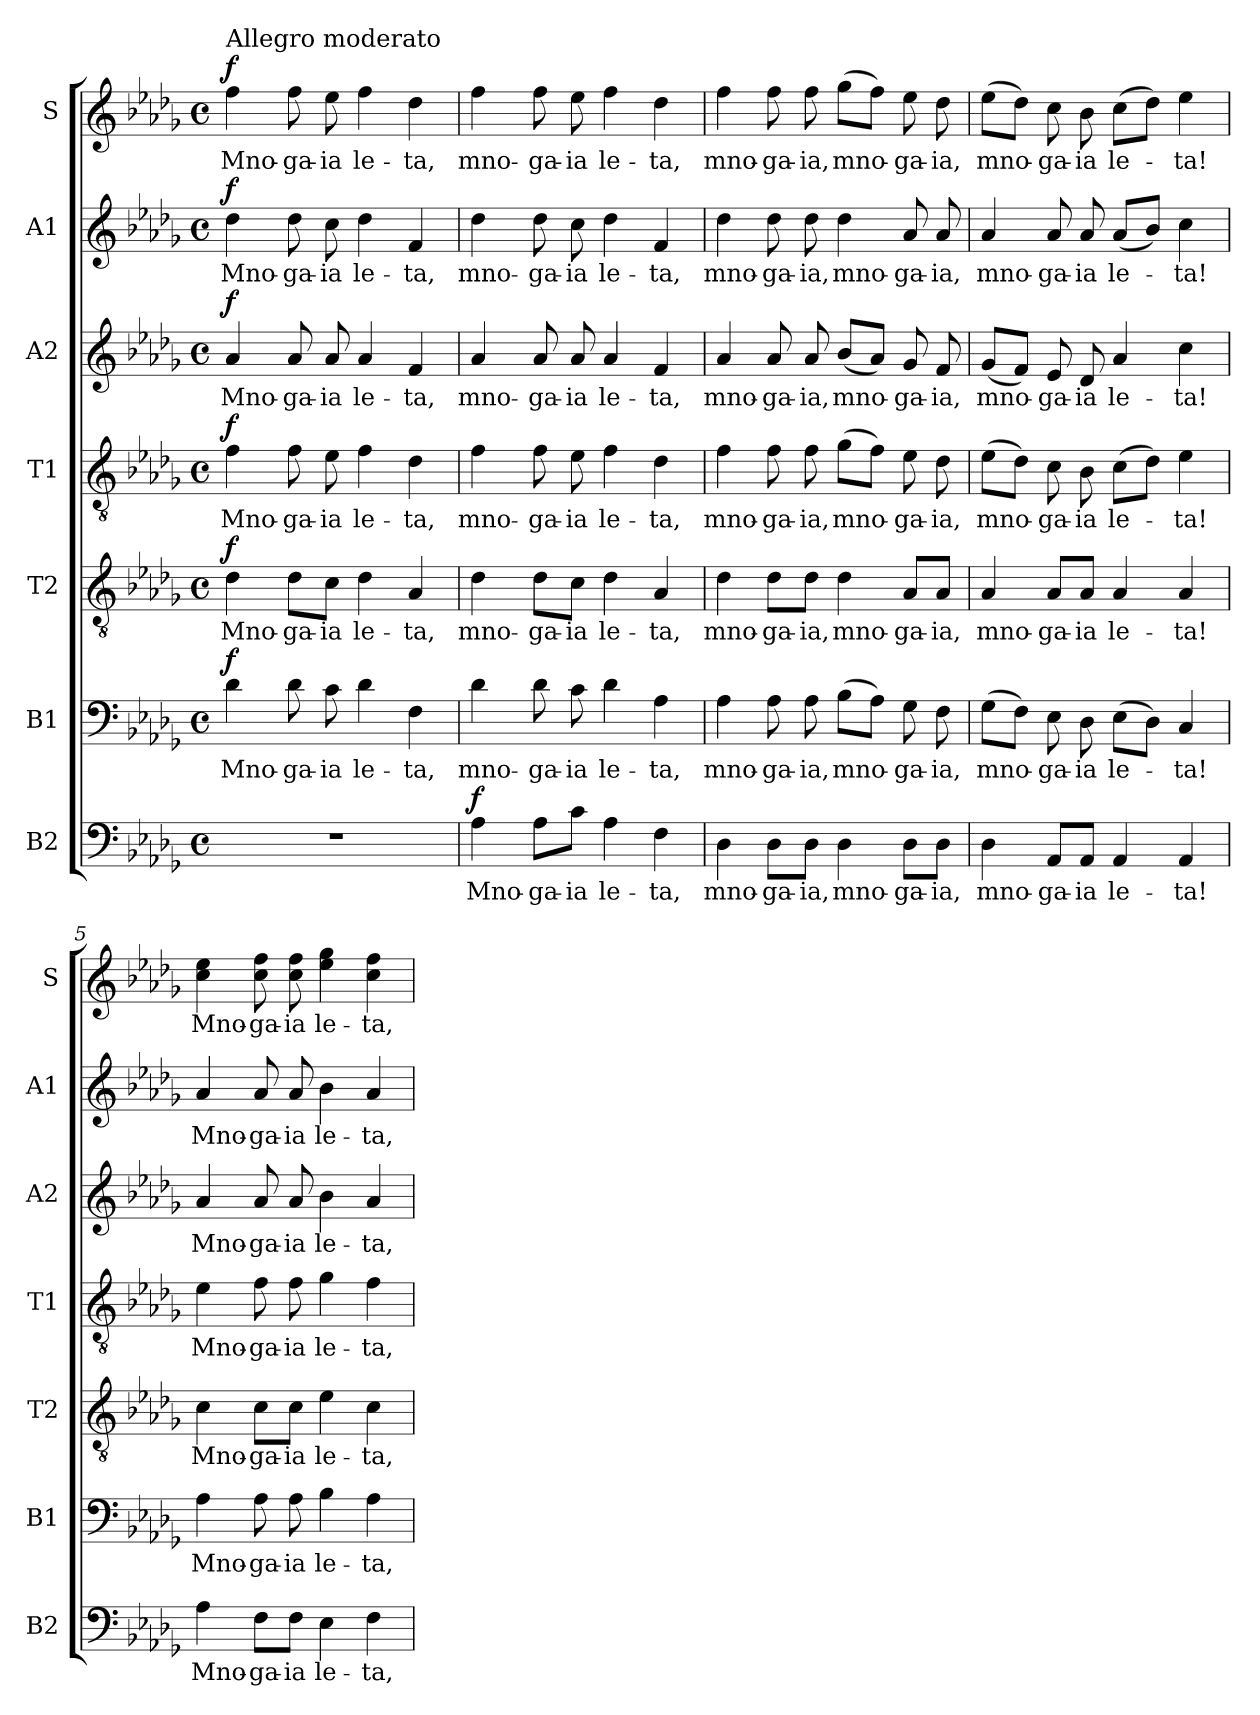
**kern	**text	**dynam	**kern	**text	**dynam	**kern	**text	**dynam	**kern	**text	**dynam	**kern	**text	**dynam	**kern	**text	**dynam	**kern	**text	**dynam
*part7	*part7	*part7	*part6	*part6	*part6	*part5	*part5	*part5	*part4	*part4	*part4	*part3	*part3	*part3	*part2	*part2	*part2	*part1	*part1	*part1
*staff7	*staff7	*staff7	*staff6	*staff6	*staff6	*staff5	*staff5	*staff5	*staff4	*staff4	*staff4	*staff3	*staff3	*staff3	*staff2	*staff2	*staff2	*staff1	*staff1	*staff1
*I"B2	*	*	*I"B1	*	*	*I"T2	*	*	*I"T1	*	*	*I"A2	*	*	*I"A1	*	*	*I"S	*	*
*I'B2	*	*	*I'B1	*	*	*I'T2	*	*	*I'T1	*	*	*I'A2	*	*	*I'A1	*	*	*I'S	*	*
*clefF4	*	*	*clefF4	*	*	*clefGv2	*	*	*clefGv2	*	*	*clefG2	*	*	*clefG2	*	*	*clefG2	*	*
*k[b-e-a-d-g-]	*	*	*k[b-e-a-d-g-]	*	*	*k[b-e-a-d-g-]	*	*	*k[b-e-a-d-g-]	*	*	*k[b-e-a-d-g-]	*	*	*k[b-e-a-d-g-]	*	*	*k[b-e-a-d-g-]	*	*
*D-:	*	*	*D-:	*	*	*D-:	*	*	*D-:	*	*	*D-:	*	*	*D-:	*	*	*D-:	*	*
*M4/4	*	*	*M4/4	*	*	*M4/4	*	*	*M4/4	*	*	*M4/4	*	*	*M4/4	*	*	*M4/4	*	*
*met(c)	*	*	*met(c)	*	*	*met(c)	*	*	*met(c)	*	*	*met(c)	*	*	*met(c)	*	*	*met(c)	*	*
=1	=1	=1	=1	=1	=1	=1	=1	=1	=1	=1	=1	=1	=1	=1	=1	=1	=1	=1	=1	=1
!	!	!	!	!	!	!	!	!	!	!	!	!	!	!	!	!	!	!LO:TX:a:t=Allegro moderato	!	!
!	!	!	!	!	!LO:DY:a	!	!	!LO:DY:a	!	!	!LO:DY:a	!	!	!LO:DY:a	!	!	!LO:DY:a	!	!	!LO:DY:a
1r	.	.	4d-\	Mno-	f	4d-\	Mno-	f	4f\	Mno-	f	4a-/	Mno-	f	4dd-\	Mno-	f	4ff\	Mno-	f
.	.	.	8d-\	-ga-	.	8d-\L	-ga-	.	8f\	-ga-	.	8a-/	-ga-	.	8dd-\	-ga-	.	8ff\	-ga-	.
.	.	.	8c\	-ia	.	8c\J	-ia	.	8e-\	-ia	.	8a-/	-ia	.	8cc\	-ia	.	8ee-\	-ia	.
.	.	.	4d-\	le-	.	4d-\	le-	.	4f\	le-	.	4a-/	le-	.	4dd-\	le-	.	4ff\	le-	.
.	.	.	4F\	-ta,	.	4A-/	-ta,	.	4d-\	-ta,	.	4f/	-ta,	.	4f/	-ta,	.	4dd-\	-ta,	.
=2	=2	=2	=2	=2	=2	=2	=2	=2	=2	=2	=2	=2	=2	=2	=2	=2	=2	=2	=2	=2
!	!	!LO:DY:a	!	!	!	!	!	!	!	!	!	!	!	!	!	!	!	!	!	!
4A-\	Mno-	f	4d-\	mno-	.	4d-\	mno-	.	4f\	mno-	.	4a-/	mno-	.	4dd-\	mno-	.	4ff\	mno-	.
8A-\L	-ga-	.	8d-\	-ga-	.	8d-\L	-ga-	.	8f\	-ga-	.	8a-/	-ga-	.	8dd-\	-ga-	.	8ff\	-ga-	.
8c\J	-ia	.	8c\	-ia	.	8c\J	-ia	.	8e-\	-ia	.	8a-/	-ia	.	8cc\	-ia	.	8ee-\	-ia	.
4A-\	le-	.	4d-\	le-	.	4d-\	le-	.	4f\	le-	.	4a-/	le-	.	4dd-\	le-	.	4ff\	le-	.
4F\	-ta,	.	4A-\	-ta,	.	4A-/	-ta,	.	4d-\	-ta,	.	4f/	-ta,	.	4f/	-ta,	.	4dd-\	-ta,	.
=3	=3	=3	=3	=3	=3	=3	=3	=3	=3	=3	=3	=3	=3	=3	=3	=3	=3	=3	=3	=3
4D-\	mno-	.	4A-\	mno-	.	4d-\	mno-	.	4f\	mno-	.	4a-/	mno-	.	4dd-\	mno-	.	4ff\	mno-	.
8D-\L	-ga-	.	8A-\	-ga-	.	8d-\L	-ga-	.	8f\	-ga-	.	8a-/	-ga-	.	8dd-\	-ga-	.	8ff\	-ga-	.
8D-\J	-ia,	.	8A-\	-ia,	.	8d-\J	-ia,	.	8f\	-ia,	.	8a-/	-ia,	.	8dd-\	-ia,	.	8ff\	-ia,	.
4D-\	mno-	.	(8B-\L	mno-	.	4d-\	mno-	.	(8g-\L	mno-	.	(8b-/L	mno-	.	4dd-\	mno-	.	(8gg-\L	mno-	.
.	.	.	8A-\J)	.	.	.	.	.	8f\J)	.	.	8a-/J)	.	.	.	.	.	8ff\J)	.	.
8D-\L	-ga-	.	8G-\	-ga-	.	8A-/L	-ga-	.	8e-\	-ga-	.	8g-/	-ga-	.	8a-/	-ga-	.	8ee-\	-ga-	.
8D-\J	-ia,	.	8F\	-ia,	.	8A-/J	-ia,	.	8d-\	-ia,	.	8f/	-ia,	.	8a-/	-ia,	.	8dd-\	-ia,	.
=4	=4	=4	=4	=4	=4	=4	=4	=4	=4	=4	=4	=4	=4	=4	=4	=4	=4	=4	=4	=4
4D-\	mno-	.	(8G-\L	mno-	.	4A-/	mno-	.	(8e-\L	mno-	.	(8g-/L	mno-	.	4a-/	mno-	.	(8ee-\L	mno-	.
.	.	.	8F\J)	.	.	.	.	.	8d-\J)	.	.	8f/J)	.	.	.	.	.	8dd-\J)	.	.
8AA-/L	-ga-	.	8E-\	-ga-	.	8A-/L	ga-	.	8c\	-ga-	.	8e-/	-ga-	.	8a-/	-ga-	.	8cc\	-ga-	.
8AA-/J	-ia	.	8D-\	-ia	.	8A-/J	-ia	.	8B-\	-ia	.	8d-/	-ia	.	8a-/	-ia	.	8b-\	-ia	.
4AA-/	le-	.	(8E-\L	le-	.	4A-/	le-	.	(8c\L	le-	.	4a-/	le-	.	(8a-/L	le-	.	(8cc\L	le-	.
.	.	.	8D-\J)	.	.	.	.	.	8d-\J)	.	.	.	.	.	8b-/J)	.	.	8dd-\J)	.	.
4AA-/	-ta!	.	4C/	-ta!	.	4A-/	-ta!	.	4e-\	-ta!	.	4cc\	-ta!	.	4cc\	-ta!	.	4ee-\	-ta!	.
=5	=5	=5	=5	=5	=5	=5	=5	=5	=5	=5	=5	=5	=5	=5	=5	=5	=5	=5	=5	=5
4A-\	Mno-	.	4A-\	Mno-	.	4c\	Mno-	.	4e-\	Mno-	.	4a-/	Mno-	.	4a-/	Mno-	.	4cc\ 4ee-\	Mno-	.
8F\L	-ga-	.	8A-\	-ga-	.	8c\L	-ga-	.	8f\	-ga-	.	8a-/	-ga-	.	8a-/	-ga-	.	8cc\ 8ff\	-ga-	.
8F\J	-ia	.	8A-\	-ia	.	8c\J	-ia	.	8f\	-ia	.	8a-/	-ia	.	8a-/	-ia	.	8cc\ 8ff\	-ia	.
4E-\	le-	.	4B-\	le-	.	4e-\	le-	.	4g-\	le-	.	4b-\	le-	.	4b-\	le-	.	4ee-\ 4gg-\	le-	.
4F\	-ta,	.	4A-\	-ta,	.	4c\	-ta,	.	4f\	-ta,	.	4a-/	-ta,	.	4a-/	-ta,	.	4cc\ 4ff\	-ta,	.
=	=	=	=	=	=	=	=	=	=	=	=	=	=	=	=	=	=	=	=	=
*-	*-	*-	*-	*-	*-	*-	*-	*-	*-	*-	*-	*-	*-	*-	*-	*-	*-	*-	*-	*-
